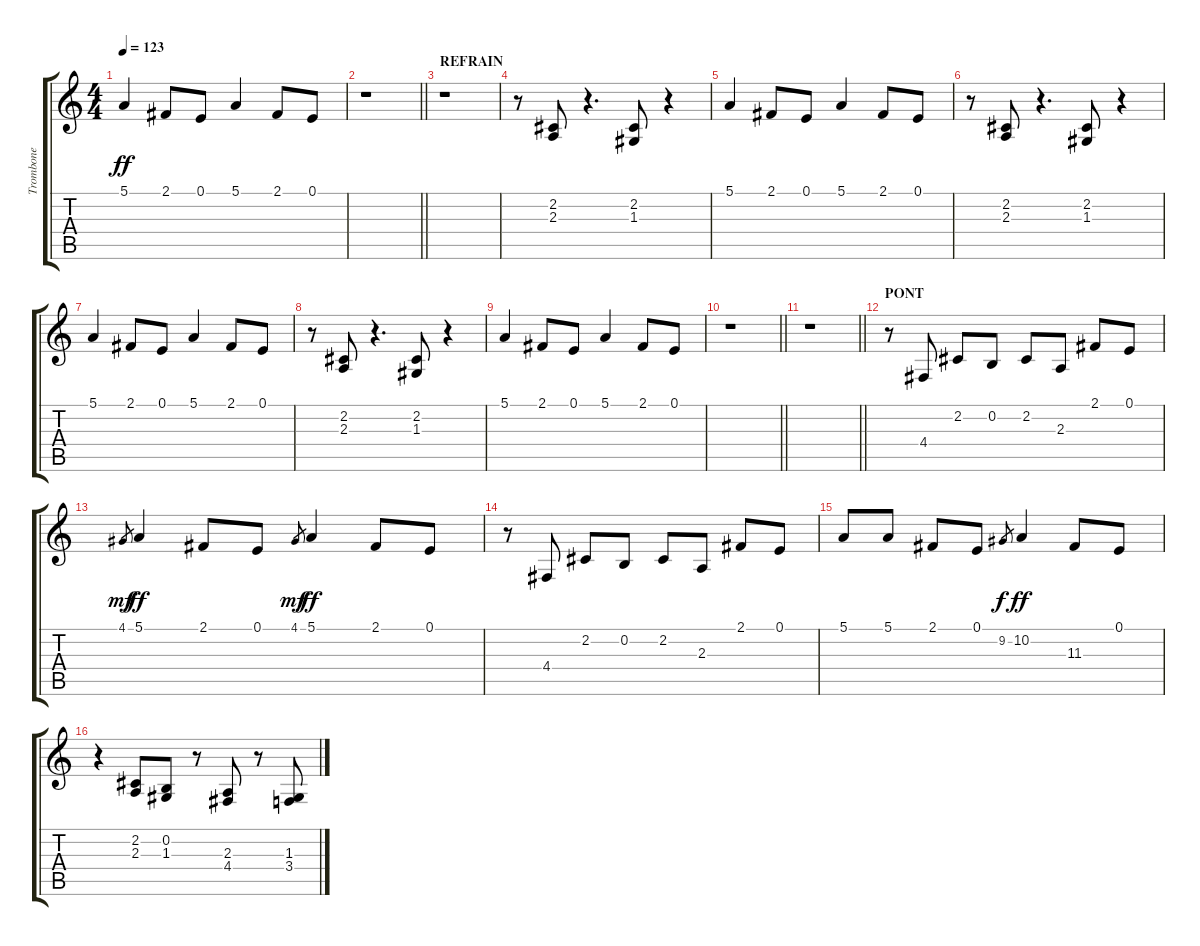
\track ("Trombone" "Trombone") {instrument trombone}
\staff {score tabs}
\tuning (E4 B3 G3 D3 A2 E2) {hide}
\ts (4 4)
\tempo 123
\clef g2
\ks c
5.1.4{dy ff} 2.1.8 0.1.8 5.1.4 2.1.8 0.1.8 |
\barLineRight lightlight
r.1 |
\section ("" "REFRAIN")
r.1 |
r.8 (2.2 2.3).8 r.4{d} (2.2 1.3).8 r.4 |
5.1.4 2.1.8 0.1.8 5.1.4 2.1.8 0.1.8 |
r.8 (2.2 2.3).8 r.4{d} (2.2 1.3).8 r.4 |
5.1.4 2.1.8 0.1.8 5.1.4 2.1.8 0.1.8 |
r.8 (2.2 2.3).8 r.4{d} (2.2 1.3).8 r.4 |
5.1.4 2.1.8 0.1.8 5.1.4 2.1.8 0.1.8 |
\barLineRight lightlight
r.1 |
\barLineRight lightlight
r.1 |
\section ("" "PONT")
r.8 4.4.8 2.2.8 0.2.8 2.2.8 2.3.8 2.1.8 0.1.8 |
4.1.8{gr dy mf} 5.1.4{dy ff} 2.1.8 0.1.8 4.1.8{gr dy mf} 5.1.4{dy ff} 2.1.8 0.1.8 |
r.8 4.4.8 2.2.8 0.2.8 2.2.8 2.3.8 2.1.8 0.1.8 |
5.1.8 5.1.8 2.1.8 0.1.8 9.2.8{gr dy f} 10.2.4{dy ff} 11.3.8 0.1.8 |
r.4 (2.2 2.3).8 (0.2 1.3).8 r.8 (2.3 4.4).8 r.8 (1.3 3.4).8
